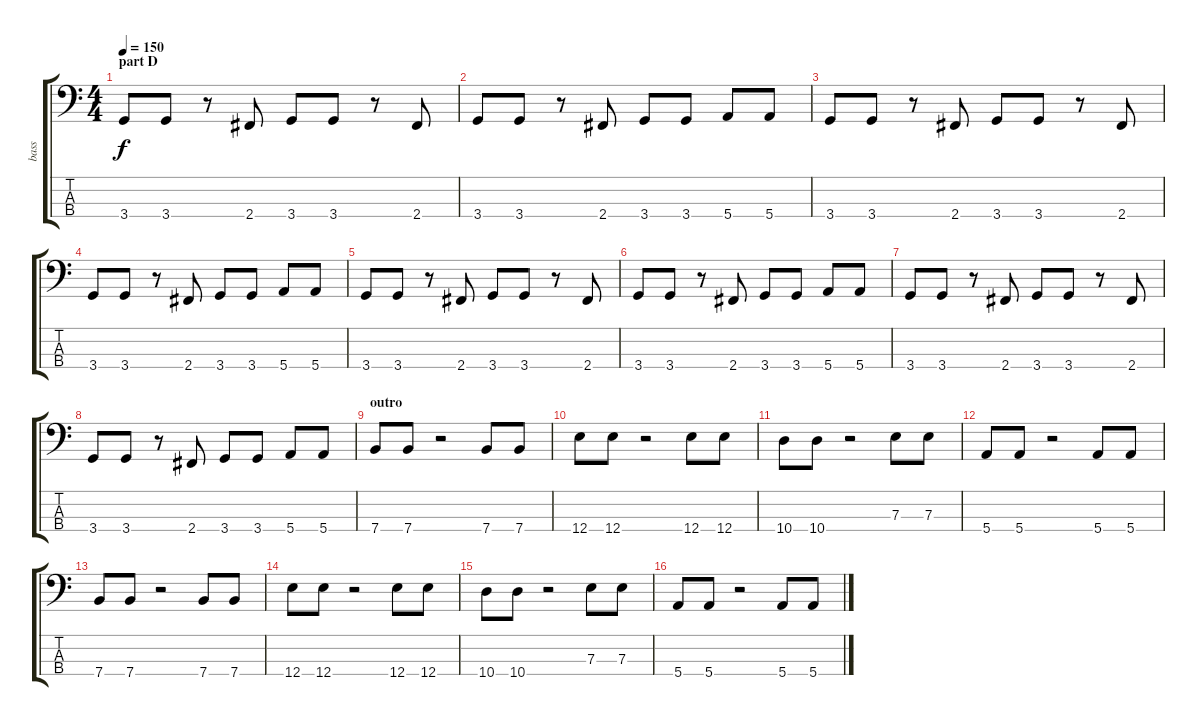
\track ("bass" "bass") {instrument electricbassfinger}
\staff {score tabs}
\tuning (G2 D2 A1 E1) {hide}
\ts (4 4)
\section ("" "part D")
\tempo 150
\clef f4
\ks c
3.4.8{dy f} 3.4.8 r.8 2.4.8 3.4.8 3.4.8 r.8 2.4.8 |
3.4.8 3.4.8 r.8 2.4.8 3.4.8 3.4.8 5.4.8 5.4.8 |
3.4.8 3.4.8 r.8 2.4.8 3.4.8 3.4.8 r.8 2.4.8 |
3.4.8 3.4.8 r.8 2.4.8 3.4.8 3.4.8 5.4.8 5.4.8 |
3.4.8 3.4.8 r.8 2.4.8 3.4.8 3.4.8 r.8 2.4.8 |
3.4.8 3.4.8 r.8 2.4.8 3.4.8 3.4.8 5.4.8 5.4.8 |
3.4.8 3.4.8 r.8 2.4.8 3.4.8 3.4.8 r.8 2.4.8 |
3.4.8 3.4.8 r.8 2.4.8 3.4.8 3.4.8 5.4.8 5.4.8 |
\section ("" "outro")
7.4.8 7.4.8 r.2 7.4.8 7.4.8 |
12.4.8 12.4.8 r.2 12.4.8 12.4.8 |
10.4.8 10.4.8 r.2 7.3.8 7.3.8 |
5.4.8 5.4.8 r.2 5.4.8 5.4.8 |
7.4.8 7.4.8 r.2 7.4.8 7.4.8 |
12.4.8 12.4.8 r.2 12.4.8 12.4.8 |
10.4.8 10.4.8 r.2 7.3.8 7.3.8 |
5.4.8 5.4.8 r.2 5.4.8 5.4.8
